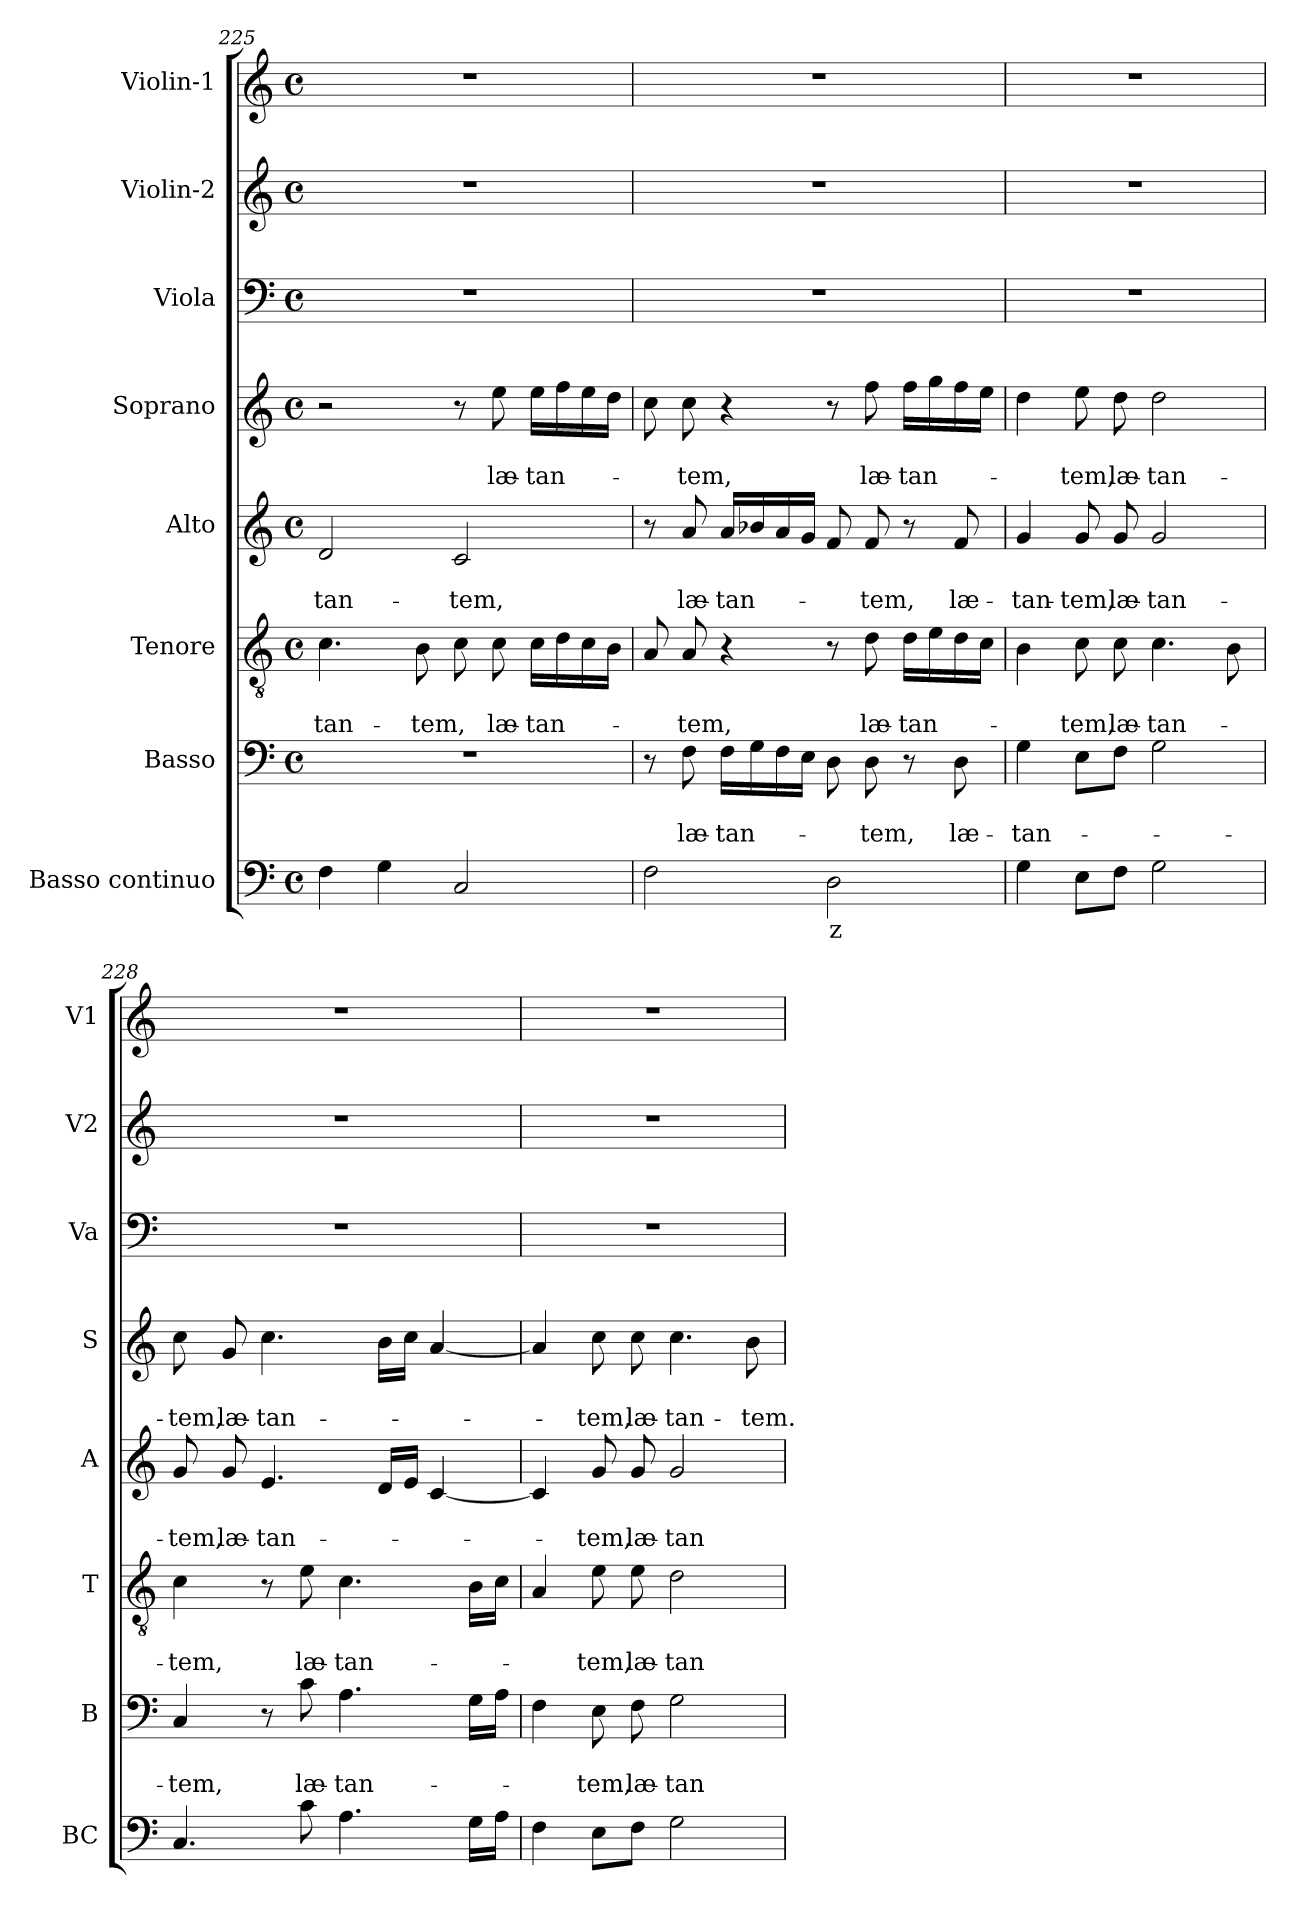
**kern	**text	**kern	**text	**text	**kern	**text	**text	**kern	**text	**text	**kern	**text	**text	**kern	**kern	**kern
*part8	*part8	*part7	*part7	*part7	*part6	*part6	*part6	*part5	*part5	*part5	*part4	*part4	*part4	*part3	*part2	*part1
*staff8	*staff8	*staff7	*staff7	*staff7	*staff6	*staff6	*staff6	*staff5	*staff5	*staff5	*staff4	*staff4	*staff4	*staff3	*staff2	*staff1
*I"Basso continuo	*	*I"Basso	*	*	*I"Tenore	*	*	*I"Alto	*	*	*I"Soprano	*	*	*I"Viola	*I"Violin-2	*I"Violin-1
*I'BC	*	*I'B	*	*	*I'T	*	*	*I'A	*	*	*I'S	*	*	*I'Va	*I'V2	*I'V1
*clefF4	*	*clefF4	*	*	*clefGv2	*	*	*clefG2	*	*	*clefG2	*	*	*clefF4	*clefG2	*clefG2
*k[]	*	*k[]	*	*	*k[]	*	*	*k[]	*	*	*k[]	*	*	*k[]	*k[]	*k[]
*C:	*	*C:	*	*	*C:	*	*	*C:	*	*	*C:	*	*	*C:	*C:	*C:
*M4/4	*	*M4/4	*	*	*M4/4	*	*	*M4/4	*	*	*M4/4	*	*	*M4/4	*M4/4	*M4/4
*met(c)	*	*met(c)	*	*	*met(c)	*	*	*met(c)	*	*	*met(c)	*	*	*met(c)	*met(c)	*met(c)
=225	=225	=225	=225	=225	=225	=225	=225	=225	=225	=225	=225	=225	=225	=225	=225	=225
!	!	!	!	!	!	!	!LO:LY:b	!	!	!LO:LY:b	!	!	!	!	!	!
4F\	.	1r	.	.	4.c\	.	-tan-	2d/	.	-tan-	2r	.	.	1r	1r	1r
4G\	.	.	.	.	.	.	.	.	.	.	.	.	.	.	.	.
!	!	!	!	!	!	!	!LO:LY:b	!	!	!	!	!	!	!	!	!
.	.	.	.	.	8B\	.	-tem,	.	.	.	.	.	.	.	.	.
!	!	!	!	!	!	!	!	!	!	!LO:LY:b	!	!	!	!	!	!
2C/	.	.	.	.	8c\	.	.	2c/	.	-tem,	8r	.	.	.	.	.
!	!	!	!	!	!	!	!LO:LY:b	!	!	!	!	!	!LO:LY:b	!	!	!
.	.	.	.	.	8c\	.	læ-	.	.	.	8ee\	.	læ-	.	.	.
!	!	!	!	!	!	!	!LO:LY:b	!	!	!	!	!	!LO:LY:b	!	!	!
.	.	.	.	.	16c\LL	.	-tan-	.	.	.	16ee\LL	.	-tan-	.	.	.
.	.	.	.	.	16d\	.	.	.	.	.	16ff\	.	.	.	.	.
.	.	.	.	.	16c\	.	.	.	.	.	16ee\	.	.	.	.	.
.	.	.	.	.	16B\JJ	.	.	.	.	.	16dd\JJ	.	.	.	.	.
!!LO:PB:g=z
=226	=226	=226	=226	=226	=226	=226	=226	=226	=226	=226	=226	=226	=226	=226	=226	=226
2F\	.	8r	.	.	8A/	.	.	8r	.	.	8cc\	.	.	1r	1r	1r
!	!	!	!	!LO:LY:b	!	!	!LO:LY:b	!	!	!LO:LY:b	!	!	!LO:LY:b	!	!	!
.	.	8F\	.	læ-	8A/	.	-tem,	8a/	.	læ-	8cc\	.	-tem,	.	.	.
!	!	!	!	!LO:LY:b	!	!	!	!	!	!LO:LY:b	!	!	!	!	!	!
.	.	16F\LL	.	-tan-	4r	.	.	16a/LL	.	-tan-	4r	.	.	.	.	.
.	.	16G\	.	.	.	.	.	16b-X/	.	.	.	.	.	.	.	.
.	.	16F\	.	.	.	.	.	16a/	.	.	.	.	.	.	.	.
.	.	16E\JJ	.	.	.	.	.	16g/JJ	.	.	.	.	.	.	.	.
!	!LO:LY:b	!	!	!	!	!	!	!	!	!	!	!	!	!	!	!
2D\	z	8D\	.	.	8r	.	.	8f/	.	.	8r	.	.	.	.	.
!	!	!	!	!LO:LY:b	!	!	!LO:LY:b	!	!	!LO:LY:b	!	!	!LO:LY:b	!	!	!
.	.	8D\	.	-tem,	8d\	.	læ-	8f/	.	-tem,	8ff\	.	læ-	.	.	.
!	!	!	!	!	!	!	!LO:LY:b	!	!	!	!	!	!LO:LY:b	!	!	!
.	.	8r	.	.	16d\LL	.	-tan-	8r	.	.	16ff\LL	.	-tan-	.	.	.
.	.	.	.	.	16e\	.	.	.	.	.	16gg\	.	.	.	.	.
!	!	!	!	!LO:LY:b	!	!	!	!	!	!LO:LY:b	!	!	!	!	!	!
.	.	8D\	.	læ-	16d\	.	.	8f/	.	læ-	16ff\	.	.	.	.	.
.	.	.	.	.	16c\JJ	.	.	.	.	.	16ee\JJ	.	.	.	.	.
=227	=227	=227	=227	=227	=227	=227	=227	=227	=227	=227	=227	=227	=227	=227	=227	=227
!	!	!	!	!LO:LY:b	!	!	!	!	!	!LO:LY:b	!	!	!	!	!	!
4G\	.	4G\	.	-tan-	4B\	.	.	4g/	.	-tan-	4dd\	.	.	1r	1r	1r
!	!	!	!	!	!	!	!LO:LY:b	!	!	!LO:LY:b	!	!	!LO:LY:b	!	!	!
8E\L	.	8E\L	.	.	8c\	.	-tem,	8g/	.	-tem,	8ee\	.	-tem,	.	.	.
!	!	!	!	!	!	!	!LO:LY:b	!	!	!LO:LY:b	!	!	!LO:LY:b	!	!	!
8F\J	.	8F\J	.	.	8c\	.	læ-	8g/	.	læ-	8dd\	.	læ-	.	.	.
!	!	!	!	!	!	!	!LO:LY:b	!	!	!LO:LY:b	!	!	!LO:LY:b	!	!	!
2G\	.	2G\	.	.	4.c\	.	-tan-	2g/	.	-tan-	2dd\	.	-tan-	.	.	.
.	.	.	.	.	8B\	.	.	.	.	.	.	.	.	.	.	.
=228	=228	=228	=228	=228	=228	=228	=228	=228	=228	=228	=228	=228	=228	=228	=228	=228
!	!	!	!	!LO:LY:b	!	!	!LO:LY:b	!	!	!LO:LY:b	!	!	!LO:LY:b	!	!	!
4.C/	.	4C/	.	-tem,	4c\	.	-tem,	8g/	.	-tem,	8cc\	.	-tem,	1r	1r	1r
!	!	!	!	!	!	!	!	!	!	!LO:LY:b	!	!	!LO:LY:b	!	!	!
.	.	.	.	.	.	.	.	8g/	.	læ-	8g/	.	læ-	.	.	.
!	!	!	!	!	!	!	!	!	!	!LO:LY:b	!	!	!LO:LY:b	!	!	!
.	.	8r	.	.	8r	.	.	4.e/	.	-tan-	4.cc\	.	-tan-	.	.	.
!	!	!	!	!LO:LY:b	!	!	!LO:LY:b	!	!	!	!	!	!	!	!	!
8c\	.	8c\	.	læ-	8e\	.	læ-	.	.	.	.	.	.	.	.	.
!	!	!	!	!LO:LY:b	!	!	!LO:LY:b	!	!	!	!	!	!	!	!	!
4.A\	.	4.A\	.	-tan-	4.c\	.	-tan-	.	.	.	.	.	.	.	.	.
.	.	.	.	.	.	.	.	16d/LL	.	.	16b\LL	.	.	.	.	.
.	.	.	.	.	.	.	.	16e/JJ	.	.	16cc\JJ	.	.	.	.	.
.	.	.	.	.	.	.	.	[4c/	.	.	[4a/	.	.	.	.	.
16G\LL	.	16G\LL	.	.	16B\LL	.	.	.	.	.	.	.	.	.	.	.
16A\JJ	.	16A\JJ	.	.	16c\JJ	.	.	.	.	.	.	.	.	.	.	.
=229	=229	=229	=229	=229	=229	=229	=229	=229	=229	=229	=229	=229	=229	=229	=229	=229
4F\	.	4F\	.	.	4A/	.	.	4c/]	.	.	4a/]	.	.	1r	1r	1r
!	!	!	!	!LO:LY:b	!	!	!LO:LY:b	!	!	!LO:LY:b	!	!	!LO:LY:b	!	!	!
8E\L	.	8E\	.	-tem,	8e\	.	-tem,	8g/	.	-tem,	8cc\	.	-tem,	.	.	.
!	!	!	!	!LO:LY:b	!	!	!LO:LY:b	!	!	!LO:LY:b	!	!	!LO:LY:b	!	!	!
8F\J	.	8F\	.	læ-	8e\	.	læ-	8g/	.	læ-	8cc\	.	læ-	.	.	.
!	!	!	!	!LO:LY:b	!	!	!LO:LY:b	!	!	!LO:LY:b	!	!	!LO:LY:b	!	!	!
2G\	.	2G\	.	-tan-	2d\	.	-tan-	2g/	.	-tan-	4.cc\	.	-tan-	.	.	.
!	!	!	!	!	!	!	!	!	!	!	!	!	!LO:LY:b	!	!	!
.	.	.	.	.	.	.	.	.	.	.	8b\	.	-tem.	.	.	.
=	=	=	=	=	=	=	=	=	=	=	=	=	=	=	=	=
*-	*-	*-	*-	*-	*-	*-	*-	*-	*-	*-	*-	*-	*-	*-	*-	*-
